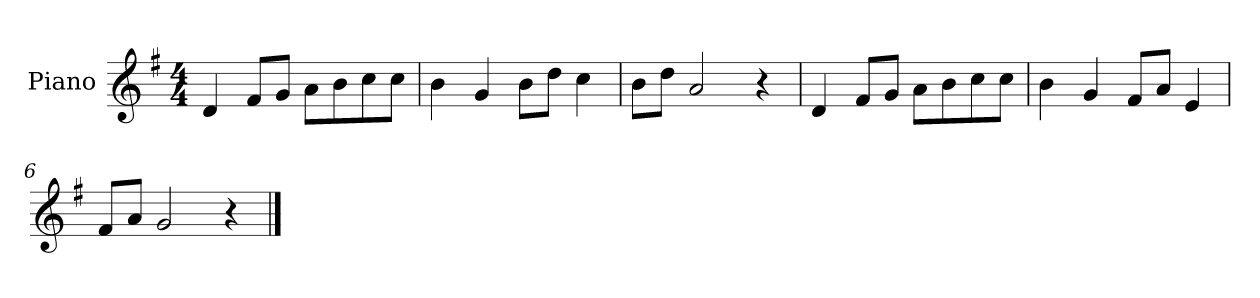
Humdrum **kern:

**kern
*part1
*staff1
*I"Piano
*I'P-no
*clefG2
*k[f#]
*M4/4
*MM90
=1
4d/
8f#/L
8g/J
8a\L
8b\
8cc\
8cc\J
=2
4b\
4g/
8b\L
8dd\J
4cc\
=3
8b\L
8dd\J
2a/
4r
=4
4d/
8f#/L
8g/J
8a\L
8b\
8cc\
8cc\J
=5
4b\
4g/
8f#/L
8a/J
4e/
=6
8f#/L
8a/J
2g/
4r
==
*-
